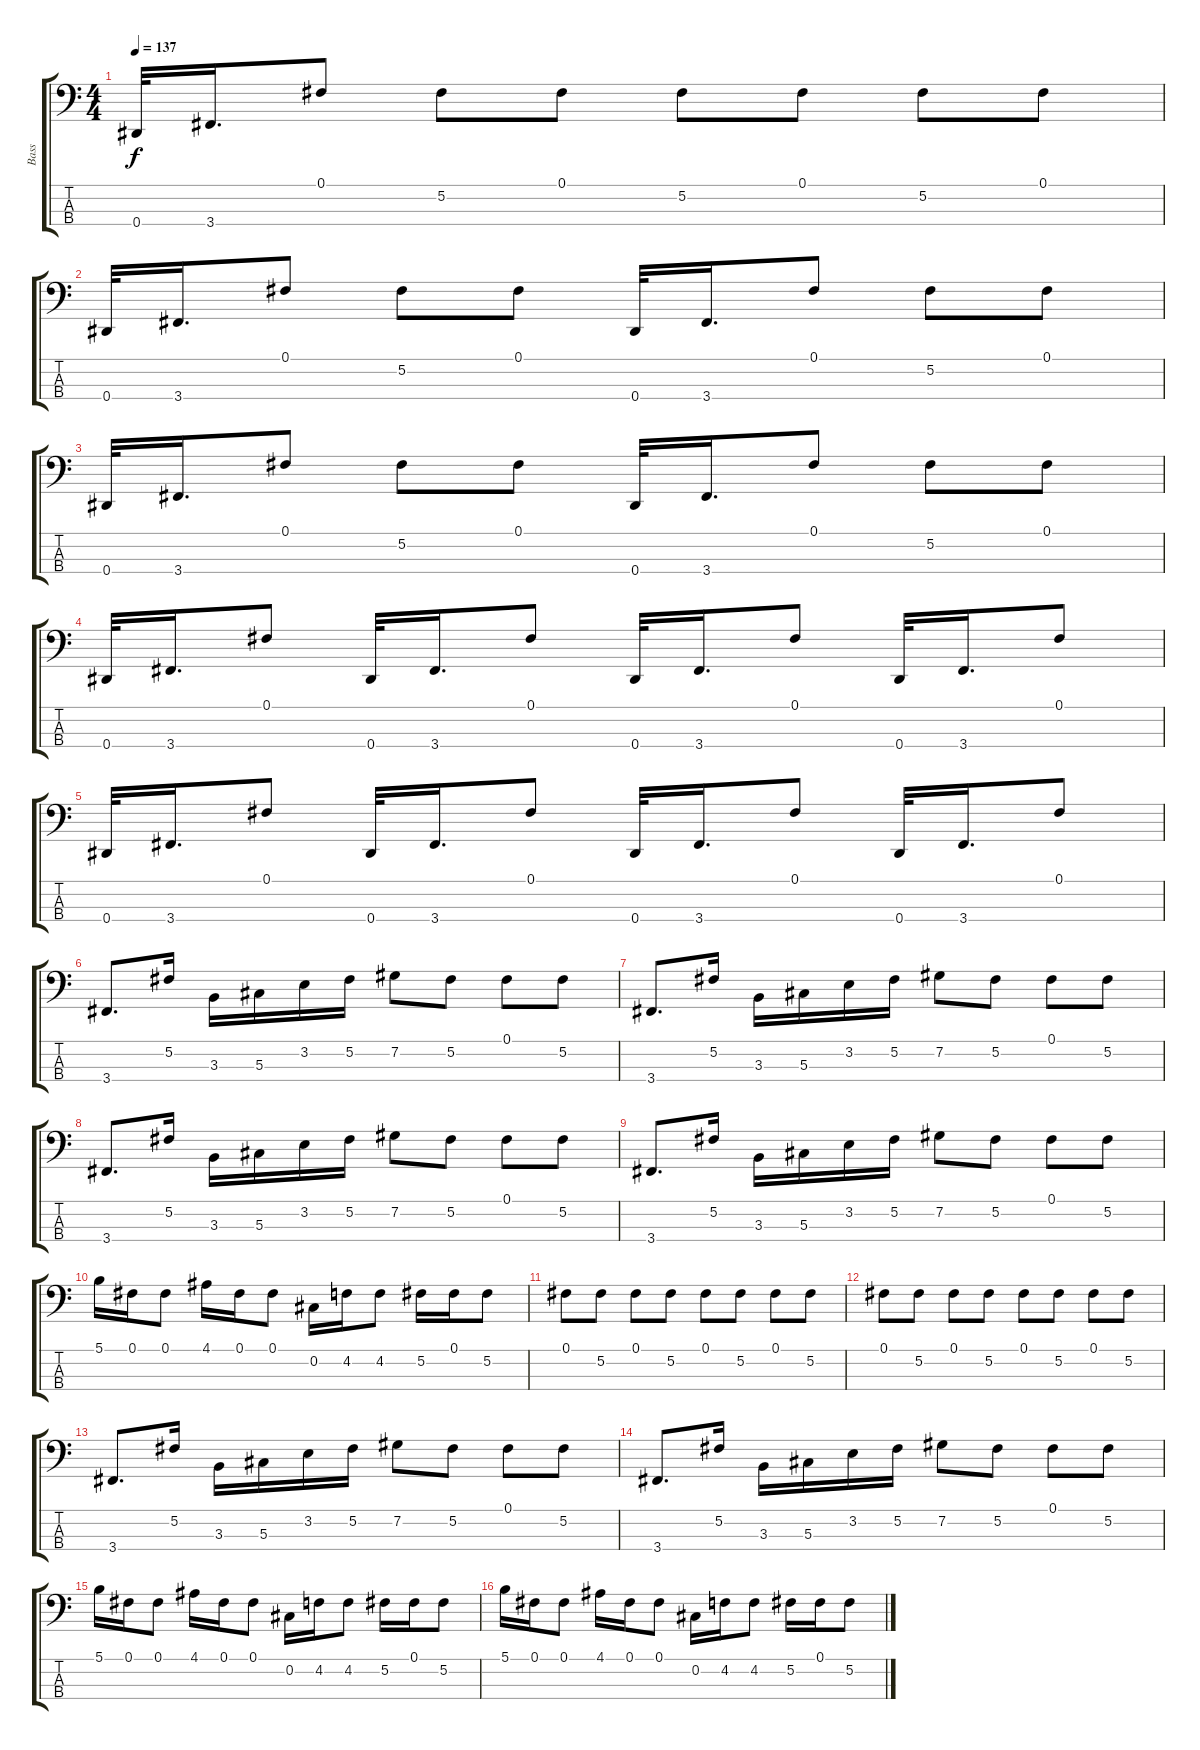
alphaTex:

\track ("Bass" "Bass") {instrument electricbassfinger}
\staff {score tabs}
\tuning (Gb2 Db2 Ab1 Eb1) {hide}
\ts (4 4)
\tempo 137
\clef f4
\ks c
0.4.32{dy f} 3.4.16{d} 0.1.8 5.2.8 0.1.8 5.2.8 0.1.8 5.2.8 0.1.8 |
0.4.32 3.4.16{d} 0.1.8 5.2.8 0.1.8 0.4.32 3.4.16{d} 0.1.8 5.2.8 0.1.8 |
0.4.32 3.4.16{d} 0.1.8 5.2.8 0.1.8 0.4.32 3.4.16{d} 0.1.8 5.2.8 0.1.8 |
0.4.32 3.4.16{d} 0.1.8 0.4.32 3.4.16{d} 0.1.8 0.4.32 3.4.16{d} 0.1.8 0.4.32 3.4.16{d} 0.1.8 |
0.4.32 3.4.16{d} 0.1.8 0.4.32 3.4.16{d} 0.1.8 0.4.32 3.4.16{d} 0.1.8 0.4.32 3.4.16{d} 0.1.8 |
3.4.8{d} 5.2.16 3.3.16 5.3.16 3.2.16 5.2.16 7.2.8 5.2.8 0.1.8 5.2.8 |
3.4.8{d} 5.2.16 3.3.16 5.3.16 3.2.16 5.2.16 7.2.8 5.2.8 0.1.8 5.2.8 |
3.4.8{d} 5.2.16 3.3.16 5.3.16 3.2.16 5.2.16 7.2.8 5.2.8 0.1.8 5.2.8 |
3.4.8{d} 5.2.16 3.3.16 5.3.16 3.2.16 5.2.16 7.2.8 5.2.8 0.1.8 5.2.8 |
5.1.16 0.1.16 0.1.8 4.1.16 0.1.16 0.1.8 0.2.16 4.2.16 4.2.8 5.2.16 0.1.16 5.2.8 |
0.1.8 5.2.8 0.1.8 5.2.8 0.1.8 5.2.8 0.1.8 5.2.8 |
0.1.8 5.2.8 0.1.8 5.2.8 0.1.8 5.2.8 0.1.8 5.2.8 |
3.4.8{d} 5.2.16 3.3.16 5.3.16 3.2.16 5.2.16 7.2.8 5.2.8 0.1.8 5.2.8 |
3.4.8{d} 5.2.16 3.3.16 5.3.16 3.2.16 5.2.16 7.2.8 5.2.8 0.1.8 5.2.8 |
5.1.16 0.1.16 0.1.8 4.1.16 0.1.16 0.1.8 0.2.16 4.2.16 4.2.8 5.2.16 0.1.16 5.2.8 |
5.1.16 0.1.16 0.1.8 4.1.16 0.1.16 0.1.8 0.2.16 4.2.16 4.2.8 5.2.16 0.1.16 5.2.8
